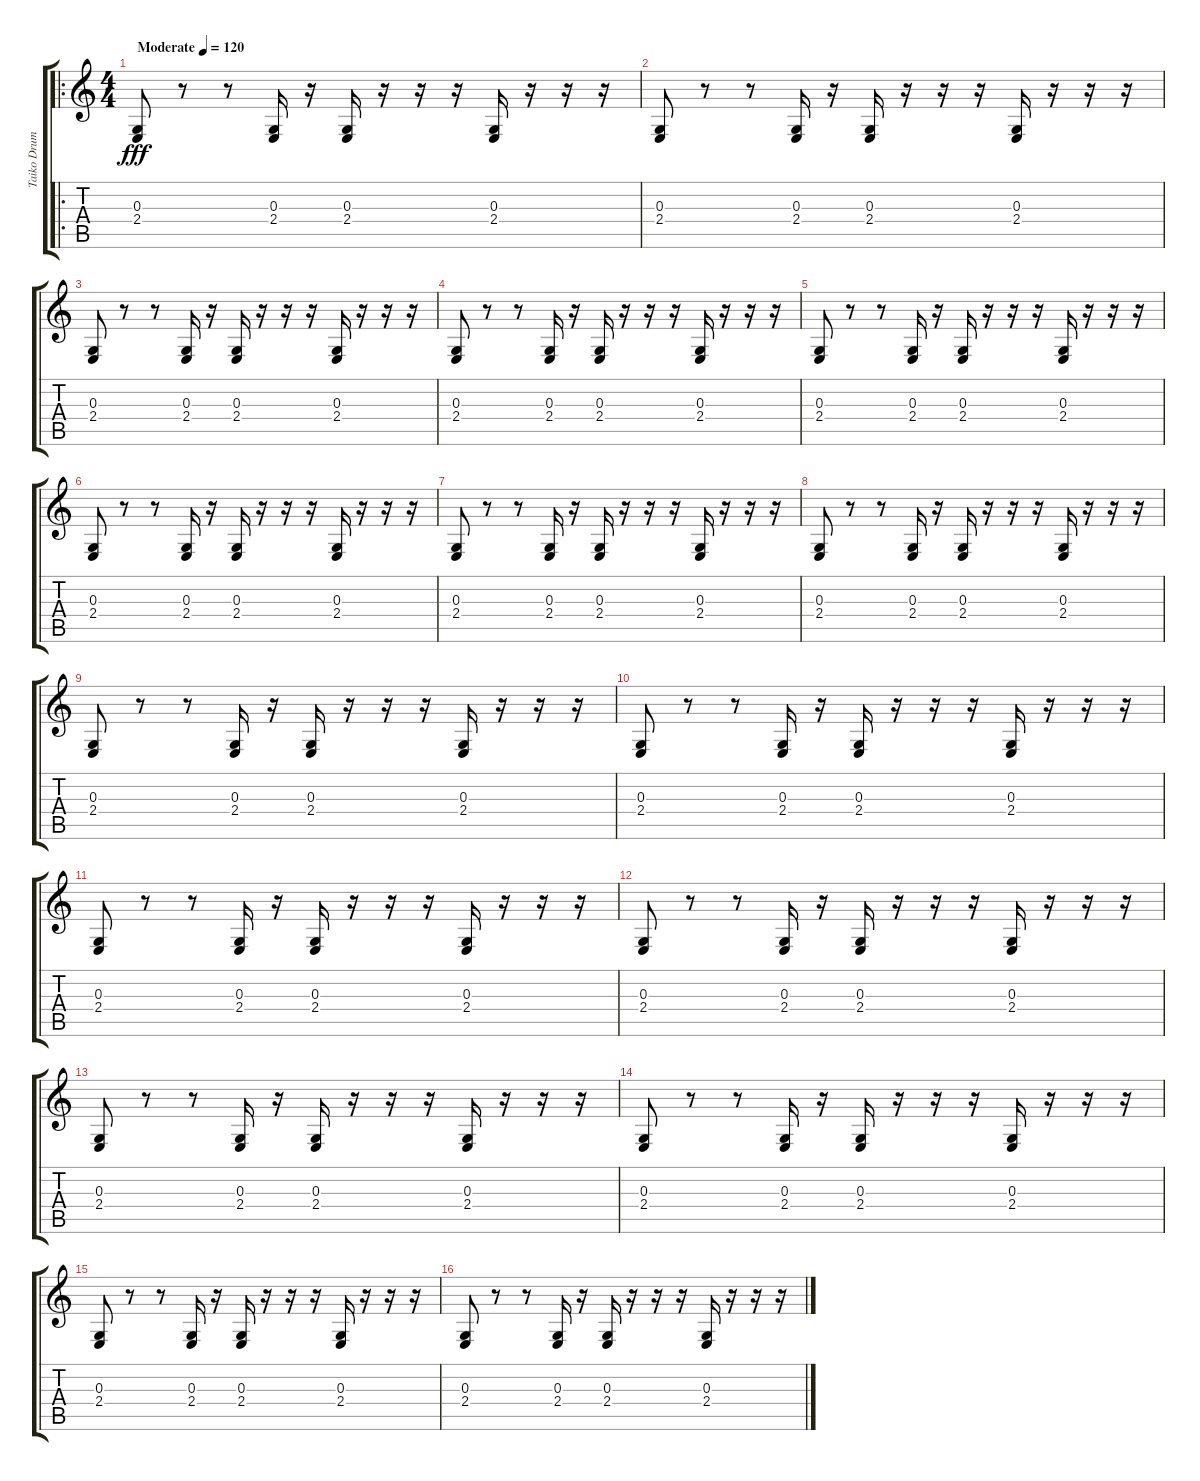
\track ("Taiko Drum" "Taiko Drum") {instrument taikodrum}
\staff {score tabs}
\tuning (E4 B3 G3 D3 A2 E2) {hide}
\ro
\ts (4 4)
\tempo (120 "Moderate")
\clef g2
\ks c
(0.3 2.4).8{dy fff instrument taikodrum} r.8 r.8 (0.3 2.4).16 r.16 (0.3 2.4).16 r.16 r.16 r.16 (0.3 2.4).16 r.16 r.16 r.16 |
(0.3 2.4).8 r.8 r.8 (0.3 2.4).16 r.16 (0.3 2.4).16 r.16 r.16 r.16 (0.3 2.4).16 r.16 r.16 r.16 |
(0.3 2.4).8 r.8 r.8 (0.3 2.4).16 r.16 (0.3 2.4).16 r.16 r.16 r.16 (0.3 2.4).16 r.16 r.16 r.16 |
(0.3 2.4).8 r.8 r.8 (0.3 2.4).16 r.16 (0.3 2.4).16 r.16 r.16 r.16 (0.3 2.4).16 r.16 r.16 r.16 |
(0.3 2.4).8 r.8 r.8 (0.3 2.4).16 r.16 (0.3 2.4).16 r.16 r.16 r.16 (0.3 2.4).16 r.16 r.16 r.16 |
(0.3 2.4).8 r.8 r.8 (0.3 2.4).16 r.16 (0.3 2.4).16 r.16 r.16 r.16 (0.3 2.4).16 r.16 r.16 r.16 |
(0.3 2.4).8 r.8 r.8 (0.3 2.4).16 r.16 (0.3 2.4).16 r.16 r.16 r.16 (0.3 2.4).16 r.16 r.16 r.16 |
(0.3 2.4).8 r.8 r.8 (0.3 2.4).16 r.16 (0.3 2.4).16 r.16 r.16 r.16 (0.3 2.4).16 r.16 r.16 r.16 |
(0.3 2.4).8 r.8 r.8 (0.3 2.4).16 r.16 (0.3 2.4).16 r.16 r.16 r.16 (0.3 2.4).16 r.16 r.16 r.16 |
(0.3 2.4).8 r.8 r.8 (0.3 2.4).16 r.16 (0.3 2.4).16 r.16 r.16 r.16 (0.3 2.4).16 r.16 r.16 r.16 |
(0.3 2.4).8 r.8 r.8 (0.3 2.4).16 r.16 (0.3 2.4).16 r.16 r.16 r.16 (0.3 2.4).16 r.16 r.16 r.16 |
(0.3 2.4).8 r.8 r.8 (0.3 2.4).16 r.16 (0.3 2.4).16 r.16 r.16 r.16 (0.3 2.4).16 r.16 r.16 r.16 |
(0.3 2.4).8 r.8 r.8 (0.3 2.4).16 r.16 (0.3 2.4).16 r.16 r.16 r.16 (0.3 2.4).16 r.16 r.16 r.16 |
(0.3 2.4).8 r.8 r.8 (0.3 2.4).16 r.16 (0.3 2.4).16 r.16 r.16 r.16 (0.3 2.4).16 r.16 r.16 r.16 |
(0.3 2.4).8 r.8 r.8 (0.3 2.4).16 r.16 (0.3 2.4).16 r.16 r.16 r.16 (0.3 2.4).16 r.16 r.16 r.16 |
(0.3 2.4).8 r.8 r.8 (0.3 2.4).16 r.16 (0.3 2.4).16 r.16 r.16 r.16 (0.3 2.4).16 r.16 r.16 r.16
